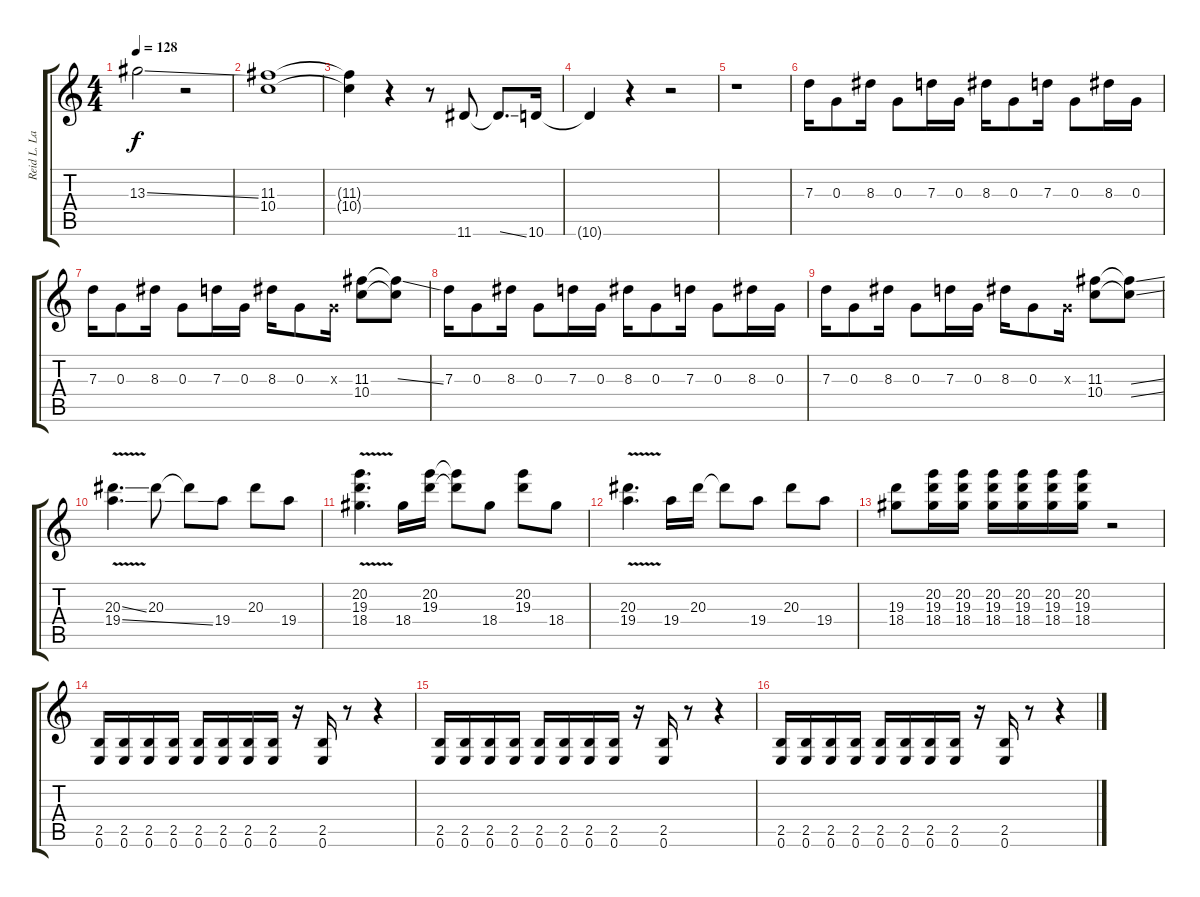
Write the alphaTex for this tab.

\track ("Reid L. Lalonde" "Reid L. La") {instrument overdrivenguitar}
\staff {score tabs}
\tuning (E4 B3 G3 D3 A2 E2) {hide}
\ts (4 4)
\tempo 128
\clef g2
\ks c
13.3{ss t}.2{dy f} r.2 |
(11.3 10.4).1 |
(11.3{t} 10.4{t}).4 r.4 r.8 11.6.8 11.6{ss t}.8{d} 10.6.16 |
10.6{t}.4 r.4 r.2 |
r.1 |
7.3.16 0.3.8 8.3.16 0.3.8 7.3.16 0.3.16 8.3.16 0.3.8 7.3.16 0.3.8 8.3.16 0.3.16 |
7.3.16 0.3.8 8.3.16 0.3.8 7.3.16 0.3.16 8.3.16 0.3.8 0.3{x}.16 (11.3 10.4).8 (11.3{ss t} 10.4{t}).8 |
7.3.16 0.3.8 8.3.16 0.3.8 7.3.16 0.3.16 8.3.16 0.3.8 7.3.16 0.3.8 8.3.16 0.3.16 |
7.3.16 0.3.8 8.3.16 0.3.8 7.3.16 0.3.16 8.3.16 0.3.8 0.3{x}.16 (11.3 10.4).8 (11.3{ss t} 10.4{ss t}).8 |
(20.3{v ss} 19.4{v ss}).4{d} 20.3.8 20.3{t}.8 19.4.8 20.3.8 19.4.8 |
(20.2{v} 19.3{v} 18.4{v}).4{d} 18.4.16 (20.2 19.3).16 (20.2{t} 19.3{t}).8 18.4.8 (20.2 19.3).8 18.4.8 |
(20.3{v} 19.4{v}).4{d} 19.4.16 20.3.16 20.3{t}.8 19.4.8 20.3.8 19.4.8 |
(19.3 18.4).8 (20.2 19.3 18.4).16 (20.2 19.3 18.4).16 (20.2 19.3 18.4).16 (20.2 19.3 18.4).16 (20.2 19.3 18.4).16 (20.2 19.3 18.4).16 r.2 |
(2.5 0.6).16 (2.5 0.6).16 (2.5 0.6).16 (2.5 0.6).16 (2.5 0.6).16 (2.5 0.6).16 (2.5 0.6).16 (2.5 0.6).16 r.16 (2.5 0.6).16 r.8 r.4 |
(2.5 0.6).16 (2.5 0.6).16 (2.5 0.6).16 (2.5 0.6).16 (2.5 0.6).16 (2.5 0.6).16 (2.5 0.6).16 (2.5 0.6).16 r.16 (2.5 0.6).16 r.8 r.4 |
(2.5 0.6).16 (2.5 0.6).16 (2.5 0.6).16 (2.5 0.6).16 (2.5 0.6).16 (2.5 0.6).16 (2.5 0.6).16 (2.5 0.6).16 r.16 (2.5 0.6).16 r.8 r.4
